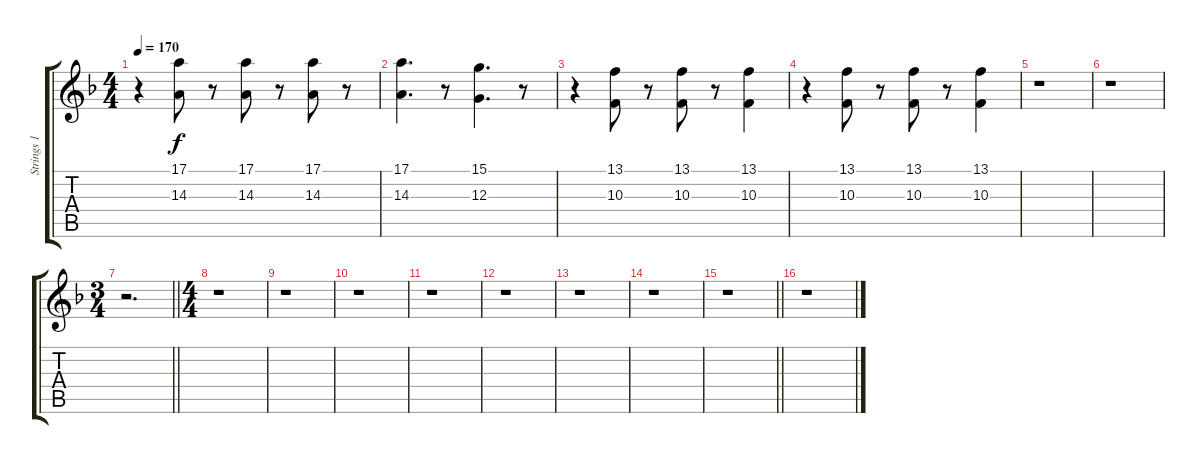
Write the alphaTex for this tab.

\track ("Strings 1" "Strings 1") {instrument stringensemble1}
\staff {score tabs}
\tuning (E4 B3 G3 D3 A2 E2) {hide}
\ts (4 4)
\tempo 170
\clef g2
\ks f
r.4{dy f} (17.1 14.3).8 r.8 (17.1 14.3).8 r.8 (17.1 14.3).8 r.8 |
(17.1 14.3).4{d} r.8 (15.1 12.3).4{d} r.8 |
r.4 (13.1 10.3).8 r.8 (13.1 10.3).8 r.8 (13.1 10.3).4 |
r.4 (13.1 10.3).8 r.8 (13.1 10.3).8 r.8 (13.1 10.3).4 |
r.1 |
r.1 |
\ts (3 4)
\barLineRight lightlight
r.2{d} |
\ts (4 4)
r.1 |
r.1 |
r.1 |
r.1 |
r.1 |
r.1 |
r.1 |
\barLineRight lightlight
r.1 |
r.1
